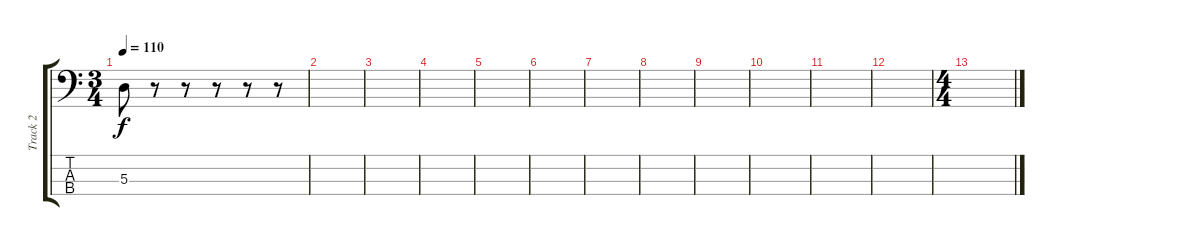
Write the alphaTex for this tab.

\track ("Track 2" "Track 2") {instrument electricbassfinger}
\staff {score tabs}
\tuning (G2 D2 A1 E1) {hide}
\ts (3 4)
\tempo 110
\clef f4
\ks c
5.3.8{dy f} r.8 r.8 r.8 r.8 r.8 |
|
|
|
|
|
|
|
|
|
|
|
\ts (4 4)
